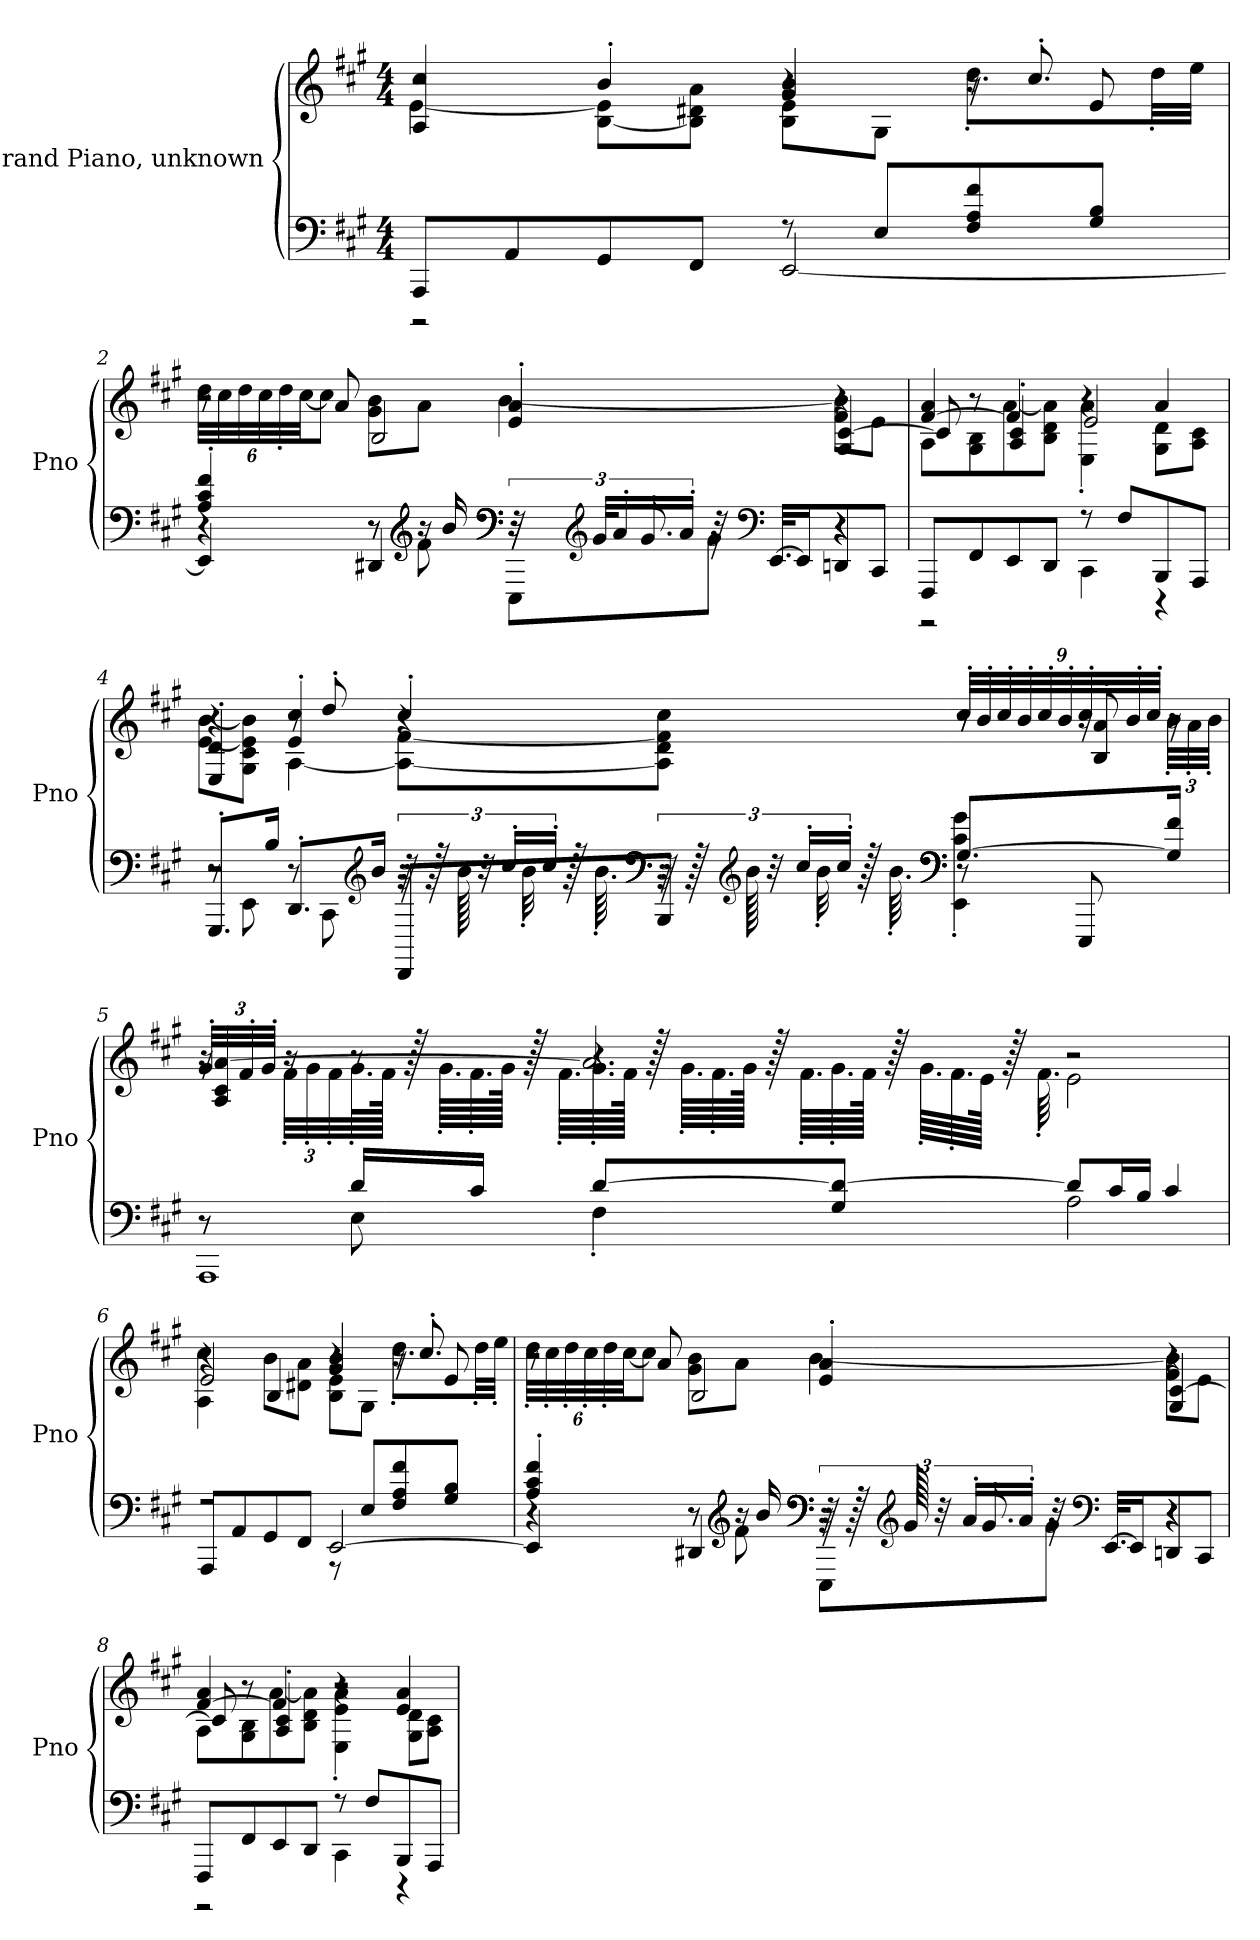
**kern	**kern
*part1	*part1
*staff2	*staff1
*I"Grand Piano, unknown	*
*I'Pno	*
*clefF4	*clefG2
*k[f#c#g#]	*k[f#c#g#]
*M4/4	*M4/4
*MM120	*MM120
=1	=1
*^	*^
*	*	*	*^
8AAA/L	2r	4A/ 4cc#/	[4e\	2r
8AA/	.	.	.	.
8GG#/	.	4b'/	[8B\ 8e\]L	.
8FF#/J	.	.	8B\] 8d#X\ 8a\J	.
8r	[2EE/	4g#/ 4b/	8B\ 8e\L	4r
8E/L	.	.	8G#\J	.
8F#/ 8A/ 8f#/	.	16r	8.dd'\L	8r
.	.	8.cc#'/	.	.
8G#/ 8B/J	.	.	.	8e/
.	.	.	32dd'\LL	.
.	.	.	32ee\JJJ	.
!!LO:LB:g=z	!!	!!
=2	=2	=2	=2	=2
*	*^	*	*	*
*	*	*	*	*Xbrackettup	*
4A/' 4c#/' 4f#/'	4r	4EE/]	2r	48dd\LLL	8r
.	.	.	.	48cc#\	.
.	.	.	.	48dd\	.
.	.	.	.	48cc#\	.
.	.	.	.	48dd'\	.
.	.	.	.	[48cc#\JJ	.
.	.	.	.	8cc#\J]	8a/
8r	8r	4DD#X/	.	8g#\ 8b\L	2B/
*clefG2	*	*	*	*	*
16r	8f#\	.	.	8a\J	.
16b/	.	.	.	.	.
*clefF4	*	*	*	*	*
48r	8EEE\L	16r	4e/' 4a/'	[4b\	.
*clefG2	*	*	*	*	*
48g#/KLL	.	.	.	.	.
24a'/	.	.	.	.	.
.	.	8.g#'/	.	.	.
24a'/JJ	.	.	.	.	.
64r	8g#\J	.	.	.	.
*clefF4	*	*	*	*	*
[32.EE/KLL	.	.	.	.	.
16EE/J]	.	.	.	.	.
8DDn/	4r	4r	4r	8f#\ 8b\]L	4G#/ [4c#/
8CC#/J	.	.	.	8e\J	.
*	*v	*v	*	*	*
=3	=3	=3	=3	=3
8FFF#/L	2r	[4f#/ 4a/	8A\L	8c#/]
8FF#/	.	.	8G#\ 8B\	8r
8EE/	.	4f#/]	[8a\	4A/' 4c#/'
8DD/J	.	.	8B\ 8d\ 8a\]J	.
8r	4CC#\	4r	4E\' 4a\'	2e/
8F#/L	.	.	.	.
8BBB/	4r	4a/	8G#\ 8d\L	.
8AAA/J	.	.	8A\ 8c#\J	.
!!LO:LB:g=z	!!	!!
=4	=4	=4	=4	=4
*	*^	*	*	*
8.GGG#'/L	8r	2r	4E/' 4d/'	[8e\ [8b\L	4r
.	8EE\	.	.	8G#\ 8c#\ 8e\] 8b\]J	.
16B/Jk	.	.	.	.	.
8.DD'/L	8r	.	8r	[4A\	4e/' 4cc#/'
.	8CC#\	.	8dd'/	.	.
*clefG2	*	*	*	*	*
16b/Jk	.	.	.	.	.
24r	64r	8DD/L	4cc#'/	8A\_ [8f#\L	4r
.	128r	.	.	.	.
.	128b\	.	.	.	.
.	32r	.	.	.	.
24cc#'/LL	.	.	.	.	.
.	32b'\	.	.	.	.
24cc#'/JJ	.	.	.	.	.
.	128r	.	.	.	.
.	64.b'\	.	.	.	.
*clefF4	*	*	*	*	*
24r	64r	8BBB/J	.	8A\] 8d\ 8f#\] 8cc#\J	.
.	128r	.	.	.	.
*clefG2	*	*	*	*	*
.	128b\	.	.	.	.
.	32r	.	.	.	.
24cc#'/LL	.	.	.	.	.
.	32b'\	.	.	.	.
24cc#'/JJ	.	.	.	.	.
.	128r	.	.	.	.
.	64.b'\	.	.	.	.
*clefF4	*	*	*	*	*
[8.G#/L	4EE\' 4c#\' 4g#\'	8r	48cc#'/LLL	8r	8r
.	.	.	48b'/	.	.
.	.	.	48cc#'/	.	.
.	.	.	48b'/	.	.
.	.	.	48cc#'/	.	.
.	.	.	48b'/	.	.
.	.	8EEE/	48cc#'/	16r	8B/' 8a/'
.	.	.	48b'/	.	.
.	.	.	48cc#'/JJJ	.	.
16G#/] 16f#/Jk	.	.	16r	48b'\LLL	.
.	.	.	.	48a'\	.
.	.	.	.	48b'\JJJ	.
!!LO:LB:g=z	!!	!!
=5	=5	=5	=5	=5	=5
8r	8r	1AAA	48g#'/LLL	16r	4A/ 4c#/ [4a/
.	.	.	48f#'/	.	.
.	.	.	48g#'/JJJ	.	.
.	.	.	16r	48f#'\LLL	.
.	.	.	.	48g#'\	.
.	.	.	.	48f#'\	.
16d/LL	8E\	.	8r	64.g#'\L	.
.	.	.	.	128f#\JJJJk	.
.	.	.	.	128r	.
.	.	.	.	64.g#'\LLLL	.
16c#/JJ	.	.	.	64.f#'\	.
.	.	.	.	128g#\JJJJk	.
.	.	.	.	128r	.
.	.	.	.	64.f#'\LLLL	.
[8d/L	4F#'\	.	4r	64.g#'\	2.a/]
.	.	.	.	128f#\JJJJk	.
.	.	.	.	128r	.
.	.	.	.	64.g#'\LLLL	.
.	.	.	.	64.f#'\	.
.	.	.	.	128g#\JJJJk	.
.	.	.	.	128r	.
.	.	.	.	64.f#'\LLLL	.
8G#/ 8d/_J	.	.	.	64.g#'\	.
.	.	.	.	128f#\JJJJk	.
.	.	.	.	128r	.
.	.	.	.	64.g#'\LLLL	.
.	.	.	.	64.f#'\	.
.	.	.	.	128e\JJJJk	.
.	.	.	.	128r	.
.	.	.	.	64.f#'\	.
8d/L]	2A\	.	2r	2e\	.
16c#/L	.	.	.	.	.
16B/JJ	.	.	.	.	.
4c#/	.	.	.	.	.
*	*v	*v	*	*	*
!!LO:LB:g=z	!!	!!
=6	=6	=6	=6	=6
2r	8AAA/L	2e/	4A\ 4cc#\	4r
.	8AA/	.	.	.
.	8GG#/	.	8b\L	4B/
.	8FF#/J	.	8d#X\ 8a\J	.
[2EE/	8r	4g#/ 4b/	8B\ 8e\L	4r
.	8E/L	.	8G#\J	.
.	8F#/ 8A/ 8f#/	16r	8.dd'\L	8r
.	.	8.cc#'/	.	.
.	8G#/ 8B/J	.	.	8e/
.	.	.	32dd'\LL	.
.	.	.	32ee'\JJJ	.
!!LO:PB:g=z	!!	!!
=7	=7	=7	=7	=7
*	*^	*	*	*
4EE/]	4r	4A/' 4c#/' 4f#/'	2r	48dd'\LLL	8r
.	.	.	.	48cc#'\	.
.	.	.	.	48dd'\	.
.	.	.	.	48cc#'\	.
.	.	.	.	48dd'\	.
.	.	.	.	[48cc#\JJ	.
.	.	.	.	8cc#\J]	8a/
4DD#X/	8r	8r	.	8g#\ 8b\L	2B/
*clefG2	*	*	*	*	*
.	8f#\	16r	.	8a\J	.
.	.	16b/	.	.	.
*clefF4	*	*	*	*	*
64r	8EEE\L	24r	4e/' 4a/'	[4b\	.
128r	.	.	.	.	.
*clefG2	*	*	*	*	*
128g#/	.	.	.	.	.
32r	.	.	.	.	.
.	.	24a'/LL	.	.	.
8.g#'/	.	.	.	.	.
.	.	24a'/JJ	.	.	.
.	8g#\J	64r	.	.	.
*clefF4	*	*	*	*	*
.	.	[32.EE/KLL	.	.	.
.	.	16EE/J]	.	.	.
4r	4r	8DDn/	4r	8f#\ 8b\]L	4G#/ [4c#/
.	.	8CC#/J	.	8e\J	.
*	*v	*v	*	*	*
!!LO:LB:g=z	!!	!!
=8	=8	=8	=8	=8
8FFF#/L	2r	[4f#/ 4a/	8A\L	8c#/]
8FF#/	.	.	8G#\ 8B\	8r
8EE/	.	4f#/]	[8a\	4A/' 4c#/'
8DD/J	.	.	8B\ 8d\ 8a\]J	.
8r	4CC#\	4r	4E\' 4e\' 4a\'	2r
8F#/L	.	.	.	.
8BBB/	4r	4e/ 4a/	8G#\ 8d\L	.
8AAA/J	.	.	8A\ 8c#\J	.
*v	*v	*	*	*
*	*v	*v	*v
=	=
*-	*-
